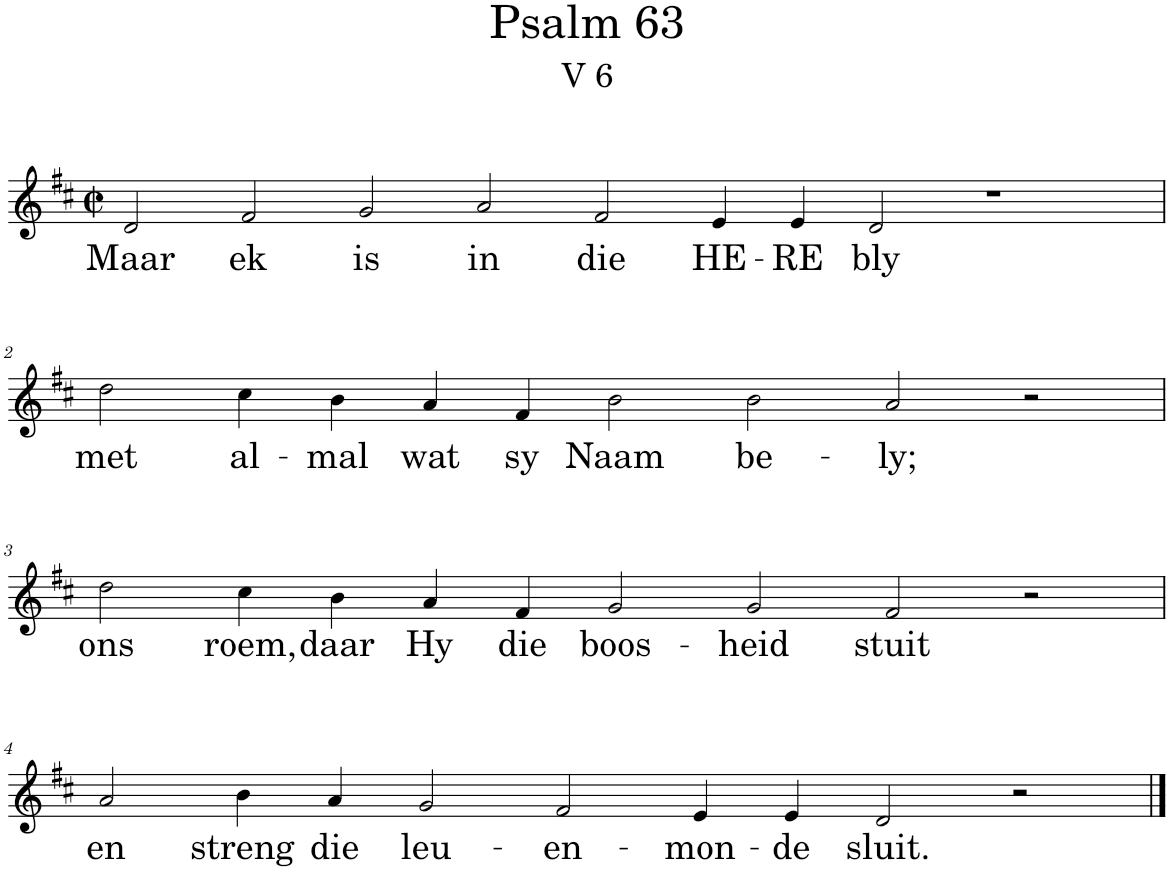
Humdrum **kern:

**kern	**text
*part1	*part1
*staff1	*staff1
*I"Violin	*
*I'Vln.	*
*clefG2	*
*k[f#c#]	*
*M2/2	*
*met(c|)	*
=1	=1
!	!LO:LY:b
2d/	Maar
!	!LO:LY:b
2f#/	ek
!	!LO:LY:b
2g/	is
!	!LO:LY:b
2a/	in
!	!LO:LY:b
2f#/	die
!	!LO:LY:b
4e/	HE-
!	!LO:LY:b
4e/	-RE
!	!LO:LY:b
2d/	bly
1r	.
!!LO:LB:g=z
=2	=2
!	!LO:LY:b
2dd\	met
!	!LO:LY:b
4cc#\	al-
!	!LO:LY:b
4b\	-mal
!	!LO:LY:b
4a/	wat
!	!LO:LY:b
4f#/	sy
!	!LO:LY:b
2b\	Naam
!	!LO:LY:b
2b\	be-
!	!LO:LY:b
2a/	-ly;
2r	.
!!LO:LB:g=z
=3	=3
!	!LO:LY:b
2dd\	ons
!	!LO:LY:b
4cc#\	roem,
!	!LO:LY:b
4b\	daar
!	!LO:LY:b
4a/	Hy
!	!LO:LY:b
4f#/	die
!	!LO:LY:b
2g/	boos-
!	!LO:LY:b
2g/	-heid
!	!LO:LY:b
2f#/	stuit
2r	.
!!LO:LB:g=z
=4	=4
!	!LO:LY:b
2a/	en
!	!LO:LY:b
4b\	streng
!	!LO:LY:b
4a/	die
!	!LO:LY:b
2g/	leu-
!	!LO:LY:b
2f#/	-en-
!	!LO:LY:b
4e/	-mon-
!	!LO:LY:b
4e/	-de
!	!LO:LY:b
2d/	sluit.
2r	.
==	==
*-	*-
